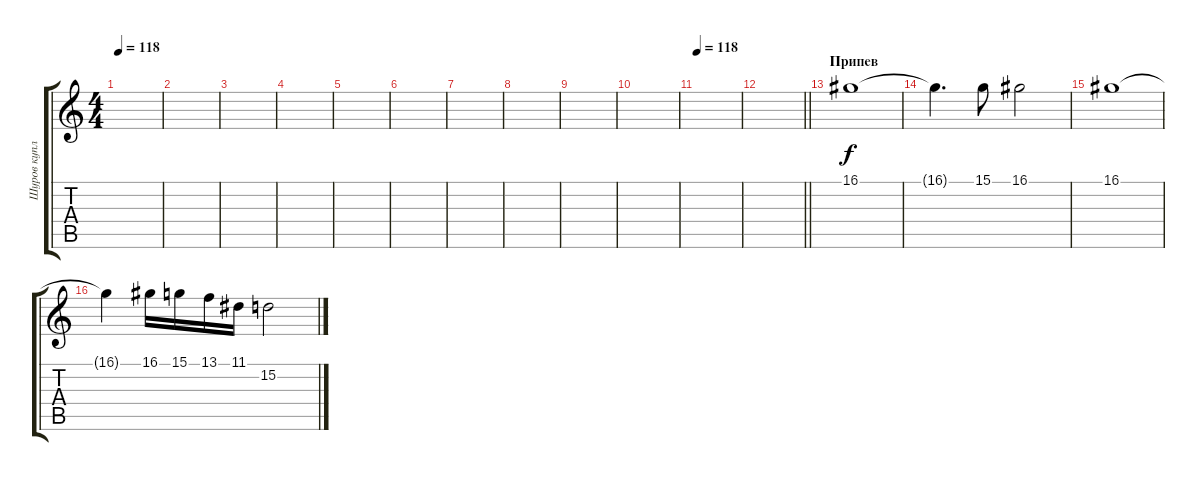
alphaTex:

\track ("Шуров куплет" "Шуров купл") {instrument accordion}
\staff {score tabs}
\tuning (E4 B3 G3 D3 A2 E2) {hide}
\ts (4 4)
\tempo 118
\clef g2
\ks c
|
|
|
|
|
|
|
|
|
|
\tempo 118
|
\barLineRight lightlight
|
\section ("" "Припев")
16.1.1 |
16.1{t}.4{d} 15.1.8 16.1.2 |
16.1.1 |
16.1{t}.4 16.1.16 15.1.16 13.1.16 11.1.16 15.2.2
